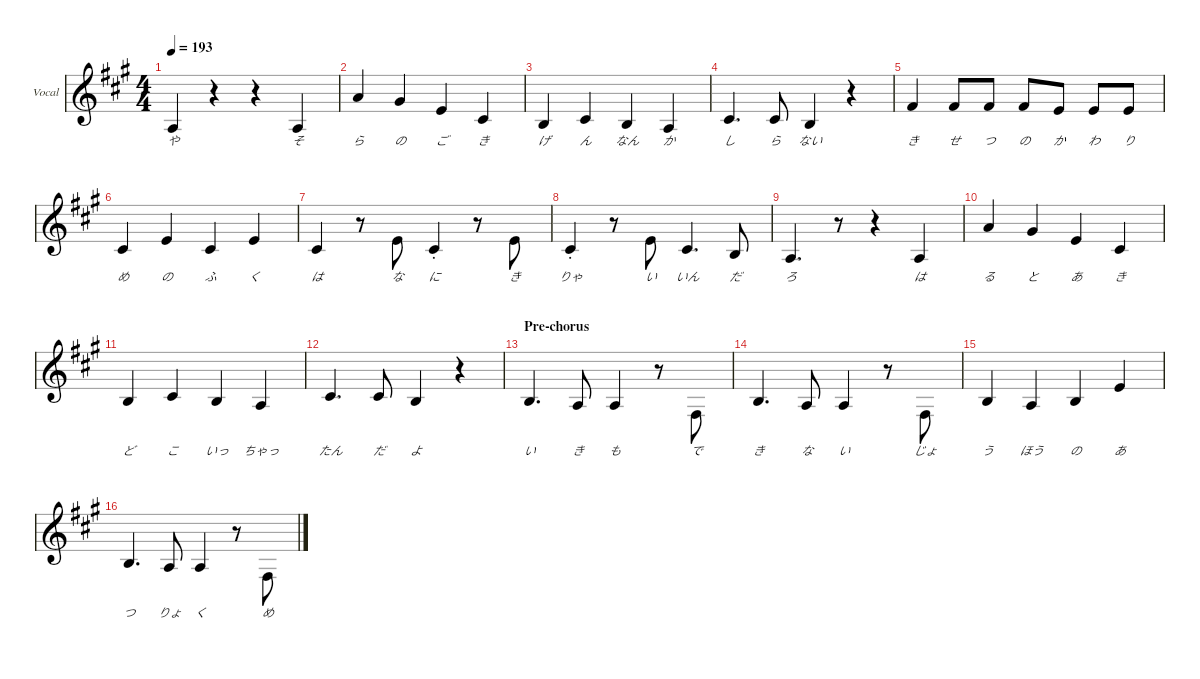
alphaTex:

\defaultSystemsLayout 4
\hideDynamics
\bracketExtendMode nobrackets
\firstSystemTrackNameOrientation horizontal
\track ("Vocal" "Vocal") {defaultSystemsLayout 4 mute instrument lead7fifths}
\staff {score}
\tuning (E4 B3 G3 D3 A2 E2)
\ts (4 4)
\tempo 193
\clef g2
\scale
0.297171
\ks a
2.3{acc forcenatural}.4{lyrics (0 "や") lyrics (1 "") lyrics (2 "") lyrics (3 "") lyrics (4 "") dy f beam Up} r.4{beam Down} r.4{beam Down} 2.3{acc forcenatural}.4{lyrics (0 "そ") lyrics (1 "") lyrics (2 "") lyrics (3 "") lyrics (4 "") beam Up} |
\scale
0.234276 5.1{acc forcenatural}.4{lyrics (0 "ら") lyrics (1 "") lyrics (2 "") lyrics (3 "") lyrics (4 "") beam Up} 4.1{acc #}.4{lyrics (0 "の") lyrics (1 "") lyrics (2 "") lyrics (3 "") lyrics (4 "") beam Up} 0.1{acc forcenatural}.4{lyrics (0 "ご") lyrics (1 "") lyrics (2 "") lyrics (3 "") lyrics (4 "") beam Up} 2.2{acc #}.4{lyrics (0 "き") lyrics (1 "") lyrics (2 "") lyrics (3 "") lyrics (4 "") beam Up} |
\scale
0.234276 0.2{acc forcenatural}.4{lyrics (0 "げ") lyrics (1 "") lyrics (2 "") lyrics (3 "") lyrics (4 "") beam Up} 2.2{acc #}.4{lyrics (0 "ん") lyrics (1 "") lyrics (2 "") lyrics (3 "") lyrics (4 "") beam Up} 0.2{acc forcenatural}.4{lyrics (0 "なん") lyrics (1 "") lyrics (2 "") lyrics (3 "") lyrics (4 "") beam Up} 2.3{acc forcenatural}.4{lyrics (0 "か") lyrics (1 "") lyrics (2 "") lyrics (3 "") lyrics (4 "") beam Up} |
\scale
0.234276 2.2{acc #}.4{d lyrics (0 "し") lyrics (1 "") lyrics (2 "") lyrics (3 "") lyrics (4 "") beam Up} 2.2{acc #}.8{lyrics (0 "ら") lyrics (1 "") lyrics (2 "") lyrics (3 "") lyrics (4 "") beam Up} 0.2{acc forcenatural}.4{lyrics (0 "ない") lyrics (1 "") lyrics (2 "") lyrics (3 "") lyrics (4 "") beam Up} r.4{beam Down} |
\scale
0.297171 2.1{acc #}.4{lyrics (0 "き") lyrics (1 "") lyrics (2 "") lyrics (3 "") lyrics (4 "") beam Up} 2.1{acc #}.8{lyrics (0 "せ") lyrics (1 "") lyrics (2 "") lyrics (3 "") lyrics (4 "") beam Up} 2.1{acc #}.8{lyrics (0 "つ") lyrics (1 "") lyrics (2 "") lyrics (3 "") lyrics (4 "") beam Up} 2.1{acc #}.8{lyrics (0 "の") lyrics (1 "") lyrics (2 "") lyrics (3 "") lyrics (4 "") beam Up} 0.1{acc forcenatural}.8{lyrics (0 "か") lyrics (1 "") lyrics (2 "") lyrics (3 "") lyrics (4 "") beam Up} 0.1{acc forcenatural}.8{lyrics (0 "わ") lyrics (1 "") lyrics (2 "") lyrics (3 "") lyrics (4 "") beam Up} 0.1{acc forcenatural}.8{lyrics (0 "り") lyrics (1 "") lyrics (2 "") lyrics (3 "") lyrics (4 "") beam Up} |
\scale
0.234276 2.2{acc #}.4{lyrics (0 "め") lyrics (1 "") lyrics (2 "") lyrics (3 "") lyrics (4 "") beam Up} 0.1{acc forcenatural}.4{lyrics (0 "の") lyrics (1 "") lyrics (2 "") lyrics (3 "") lyrics (4 "") beam Up} 2.2{acc #}.4{lyrics (0 "ふ") lyrics (1 "") lyrics (2 "") lyrics (3 "") lyrics (4 "") beam Up} 0.1{acc forcenatural}.4{lyrics (0 "く") lyrics (1 "") lyrics (2 "") lyrics (3 "") lyrics (4 "") beam Up} |
\scale
0.234276 2.2{acc #}.4{lyrics (0 "は") lyrics (1 "") lyrics (2 "") lyrics (3 "") lyrics (4 "") beam Up} r.8{beam Down} 0.1{acc forcenatural}.8{lyrics (0 "な") lyrics (1 "") lyrics (2 "") lyrics (3 "") lyrics (4 "") beam Up} 2.2{st acc #}.4{lyrics (0 "に") lyrics (1 "") lyrics (2 "") lyrics (3 "") lyrics (4 "") beam Up} r.8{beam Down} 0.1{acc forcenatural}.8{lyrics (0 "き") lyrics (1 "") lyrics (2 "") lyrics (3 "") lyrics (4 "") beam Up} |
\scale
0.234276 2.2{st acc #}.4{lyrics (0 "りゃ") lyrics (1 "") lyrics (2 "") lyrics (3 "") lyrics (4 "") beam Up} r.8{beam Down} 0.1{acc forcenatural}.8{lyrics (0 "い") lyrics (1 "") lyrics (2 "") lyrics (3 "") lyrics (4 "") beam Up} 2.2{acc #}.4{d lyrics (0 "いん") lyrics (1 "") lyrics (2 "") lyrics (3 "") lyrics (4 "") beam Up} 0.2{acc forcenatural}.8{lyrics (0 "だ") lyrics (1 "") lyrics (2 "") lyrics (3 "") lyrics (4 "") beam Up} |
\scale
0.296515 2.3{acc forcenatural}.4{d lyrics (0 "ろ") lyrics (1 "") lyrics (2 "") lyrics (3 "") lyrics (4 "") beam Up} r.8{beam Down} r.4{beam Down} 2.3{acc forcenatural}.4{lyrics (0 "は") lyrics (1 "") lyrics (2 "") lyrics (3 "") lyrics (4 "") beam Up} |
\scale
0.23376 5.1{acc forcenatural}.4{lyrics (0 "る") lyrics (1 "") lyrics (2 "") lyrics (3 "") lyrics (4 "") beam Up} 4.1{acc #}.4{lyrics (0 "と") lyrics (1 "") lyrics (2 "") lyrics (3 "") lyrics (4 "") beam Up} 0.1{acc forcenatural}.4{lyrics (0 "あ") lyrics (1 "") lyrics (2 "") lyrics (3 "") lyrics (4 "") beam Up} 2.2{acc #}.4{lyrics (0 "き") lyrics (1 "") lyrics (2 "") lyrics (3 "") lyrics (4 "") beam Up} |
\scale
0.233759 0.2{acc forcenatural}.4{lyrics (0 "ど") lyrics (1 "") lyrics (2 "") lyrics (3 "") lyrics (4 "") beam Up} 2.2{acc #}.4{lyrics (0 "こ") lyrics (1 "") lyrics (2 "") lyrics (3 "") lyrics (4 "") beam Up} 0.2{acc forcenatural}.4{lyrics (0 "いっ") lyrics (1 "") lyrics (2 "") lyrics (3 "") lyrics (4 "") beam Up} 2.3{acc forcenatural}.4{lyrics (0 "ちゃっ") lyrics (1 "") lyrics (2 "") lyrics (3 "") lyrics (4 "") beam Up} |
\scale
0.235965 2.2{acc #}.4{d lyrics (0 "たん") lyrics (1 "") lyrics (2 "") lyrics (3 "") lyrics (4 "") beam Up} 2.2{acc #}.8{lyrics (0 "だ") lyrics (1 "") lyrics (2 "") lyrics (3 "") lyrics (4 "") beam Up} 0.2{acc forcenatural}.4{lyrics (0 "よ") lyrics (1 "") lyrics (2 "") lyrics (3 "") lyrics (4 "") beam Up} r.4{beam Down} |
\section ("" "Pre-chorus")
\scale
0.297829 0.2{acc forcenatural}.4{d lyrics (0 "い") lyrics (1 "") lyrics (2 "") lyrics (3 "") lyrics (4 "") beam Up} 2.3{acc forcenatural}.8{lyrics (0 "き") lyrics (1 "") lyrics (2 "") lyrics (3 "") lyrics (4 "") beam Up} 2.3{acc forcenatural}.4{lyrics (0 "も") lyrics (1 "") lyrics (2 "") lyrics (3 "") lyrics (4 "") beam Up} r.8{beam Down} 4.4{acc #}.8{lyrics (0 "で") lyrics (1 "") lyrics (2 "") lyrics (3 "") lyrics (4 "") beam Up} |
\scale
0.234795 0.2{acc forcenatural}.4{d lyrics (0 "き") lyrics (1 "") lyrics (2 "") lyrics (3 "") lyrics (4 "") beam Up} 2.3{acc forcenatural}.8{lyrics (0 "な") lyrics (1 "") lyrics (2 "") lyrics (3 "") lyrics (4 "") beam Up} 2.3{acc forcenatural}.4{lyrics (0 "い") lyrics (1 "") lyrics (2 "") lyrics (3 "") lyrics (4 "") beam Up} r.8{beam Down} 4.4{acc #}.8{lyrics (0 "じょ") lyrics (1 "") lyrics (2 "") lyrics (3 "") lyrics (4 "") beam Up} |
\scale
0.234795 0.2{acc forcenatural}.4{lyrics (0 "う") lyrics (1 "") lyrics (2 "") lyrics (3 "") lyrics (4 "") beam Up} 2.3{acc forcenatural}.4{lyrics (0 "ほう") lyrics (1 "") lyrics (2 "") lyrics (3 "") lyrics (4 "") beam Up} 0.2{acc forcenatural}.4{lyrics (0 "の") lyrics (1 "") lyrics (2 "") lyrics (3 "") lyrics (4 "") beam Up} 0.1{acc forcenatural}.4{lyrics (0 "あ") lyrics (1 "") lyrics (2 "") lyrics (3 "") lyrics (4 "") beam Up} |
\scale
0.23258 0.2{acc forcenatural}.4{d lyrics (0 "つ") lyrics (1 "") lyrics (2 "") lyrics (3 "") lyrics (4 "") beam Up} 2.3{acc forcenatural}.8{lyrics (0 "りょ") lyrics (1 "") lyrics (2 "") lyrics (3 "") lyrics (4 "") beam Up} 2.3{acc forcenatural}.4{lyrics (0 "く") lyrics (1 "") lyrics (2 "") lyrics (3 "") lyrics (4 "") beam Up} r.8{beam Down} 4.4{acc #}.8{lyrics (0 "め") lyrics (1 "") lyrics (2 "") lyrics (3 "") lyrics (4 "") beam Up}
